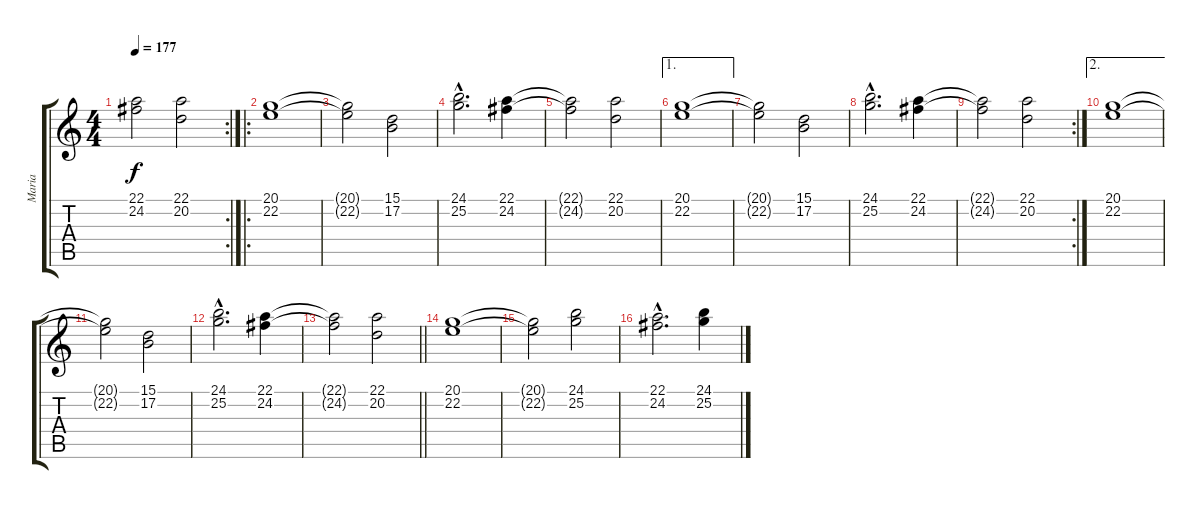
\track ("Maria" "Maria") {instrument pad4choir}
\staff {score tabs}
\tuning (B3 Gb3 D3 A2 E2 B1) {hide}
\rc 2
\ts (4 4)
\tempo 177
\clef g2
\ks c
(22.1{t} 24.2{t}).2{dy f} (22.1 20.2).2 |
\ro
(20.1 22.2).1 |
(20.1{t} 22.2{t}).2 (15.1 17.2).2 |
(24.1{hac} 25.2{hac}).2{d} (22.1 24.2).4 |
(22.1{t} 24.2{t}).2 (22.1 20.2).2 |
\ae 1
(20.1 22.2).1 |
(20.1{t} 22.2{t}).2 (15.1 17.2).2 |
(24.1{hac} 25.2{hac}).2{d} (22.1 24.2).4 |
\rc 2
(22.1{t} 24.2{t}).2 (22.1 20.2).2 |
\ae 2
(20.1 22.2).1 |
(20.1{t} 22.2{t}).2 (15.1 17.2).2 |
(24.1{hac} 25.2{hac}).2{d} (22.1 24.2).4 |
\barLineRight lightlight
(22.1{t} 24.2{t}).2 (22.1 20.2).2 |
(20.1 22.2).1 |
(20.1{t} 22.2{t}).2 (24.1 25.2).2 |
(22.1{hac} 24.2{hac}).2{d} (24.1 25.2).4
